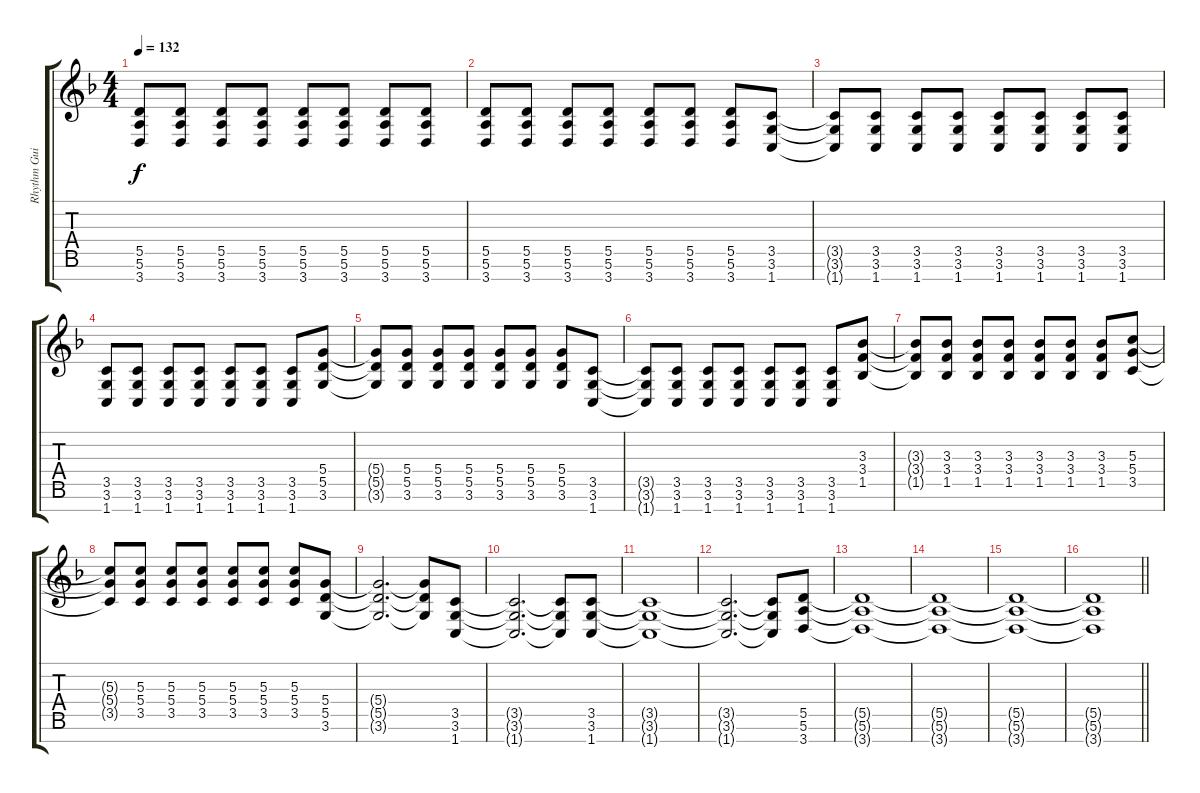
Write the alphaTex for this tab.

\track ("Rhythm Guitar" "Rhythm Gui") {instrument distortionguitar}
\staff {score tabs}
\tuning (E4 B3 G3 D3 A2 E2 B1) {hide}
\ts (4 4)
\tempo 132
\clef g2
\ks dminor
(5.5{t} 5.6{t} 3.7{t}).8{dy f} (5.5 5.6 3.7).8 (5.5 5.6 3.7).8 (5.5 5.6 3.7).8 (5.5 5.6 3.7).8 (5.5 5.6 3.7).8 (5.5 5.6 3.7).8 (5.5 5.6 3.7).8 |
(5.5 5.6 3.7).8 (5.5 5.6 3.7).8 (5.5 5.6 3.7).8 (5.5 5.6 3.7).8 (5.5 5.6 3.7).8 (5.5 5.6 3.7).8 (5.5 5.6 3.7).8 (3.5 3.6 1.7).8 |
(3.5{t} 3.6{t} 1.7{t}).8 (3.5 3.6 1.7).8 (3.5 3.6 1.7).8 (3.5 3.6 1.7).8 (3.5 3.6 1.7).8 (3.5 3.6 1.7).8 (3.5 3.6 1.7).8 (3.5 3.6 1.7).8 |
(3.5 3.6 1.7).8 (3.5 3.6 1.7).8 (3.5 3.6 1.7).8 (3.5 3.6 1.7).8 (3.5 3.6 1.7).8 (3.5 3.6 1.7).8 (3.5 3.6 1.7).8 (5.4 5.5 3.6).8 |
(5.4{t} 5.5{t} 3.6{t}).8 (5.4 5.5 3.6).8 (5.4 5.5 3.6).8 (5.4 5.5 3.6).8 (5.4 5.5 3.6).8 (5.4 5.5 3.6).8 (5.4 5.5 3.6).8 (3.5 3.6 1.7).8 |
(3.5{t} 3.6{t} 1.7{t}).8 (3.5 3.6 1.7).8 (3.5 3.6 1.7).8 (3.5 3.6 1.7).8 (3.5 3.6 1.7).8 (3.5 3.6 1.7).8 (3.5 3.6 1.7).8 (3.3 3.4 1.5).8 |
(3.3{t} 3.4{t} 1.5{t}).8 (3.3 3.4 1.5).8 (3.3 3.4 1.5).8 (3.3 3.4 1.5).8 (3.3 3.4 1.5).8 (3.3 3.4 1.5).8 (3.3 3.4 1.5).8 (5.3 5.4 3.5).8 |
(5.3{t} 5.4{t} 3.5{t}).8 (5.3 5.4 3.5).8 (5.3 5.4 3.5).8 (5.3 5.4 3.5).8 (5.3 5.4 3.5).8 (5.3 5.4 3.5).8 (5.3 5.4 3.5).8 (5.4 5.5 3.6).8 |
(5.4{t} 5.5{t} 3.6{t}).2{d} (5.4{t} 5.5{t} 3.6{t}).8 (3.5 3.6 1.7).8 |
(3.5{t} 3.6{t} 1.7{t}).2{d} (3.5{t} 3.6{t} 1.7{t}).8 (3.5 3.6 1.7).8 |
(3.5{t} 3.6{t} 1.7{t}).1 |
(3.5{t} 3.6{t} 1.7{t}).2{d} (3.5{t} 3.6{t} 1.7{t}).8 (5.5 5.6 3.7).8 |
(5.5{t} 5.6{t} 3.7{t}).1{volume 0} |
(5.5{t} 5.6{t} 3.7{t}).1 |
(5.5{t} 5.6{t} 3.7{t}).1 |
\barLineRight lightlight
(5.5{t} 5.6{t} 3.7{t}).1
